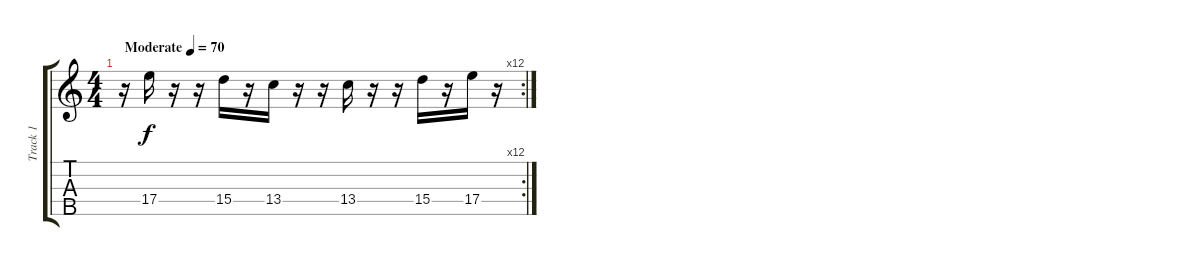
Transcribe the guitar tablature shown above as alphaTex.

\track ("Track 1" "Track 1") {instrument electricguitarclean}
\staff {score tabs}
\tuning (D4 A3 E3 B2 Gb2) {hide}
\rc 12
\ts (4 4)
\tempo (70 "Moderate")
\clef g2
\ks c
r.16{dy f instrument electricguitarclean} 17.4.16 r.16 r.16 15.4.16 r.16 13.4.16 r.16 r.16 13.4.16 r.16 r.16 15.4.16 r.16 17.4.16 r.16
